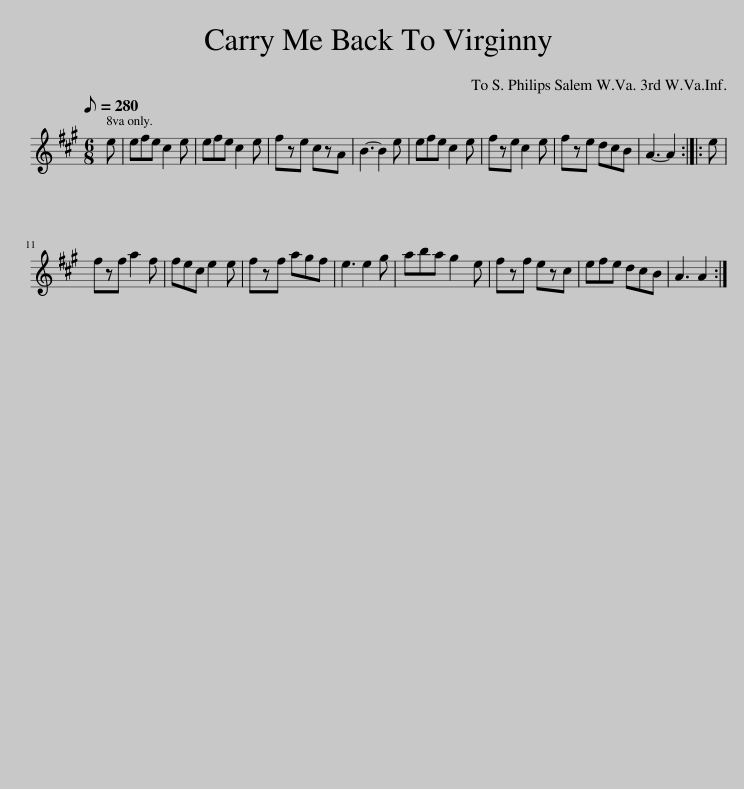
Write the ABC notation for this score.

X:1
L:1/8
Q:1/8=280
M:6/8
I:linebreak $
K:none
V:1 treble transpose="8 "
V:1
[K:A] e | efe c2 e | efe c2 e | fze czA | B3- B2 e | %5
 efe c2 e | fze c2 e | fze dcB | A3- A2 :: e |$ %10
 fzf a2 f | fec e2 e | fzf agf | e3 e2 g | aba g2 e | %15
 fzf ezc | efe dcB | A3 A2 :| %18
